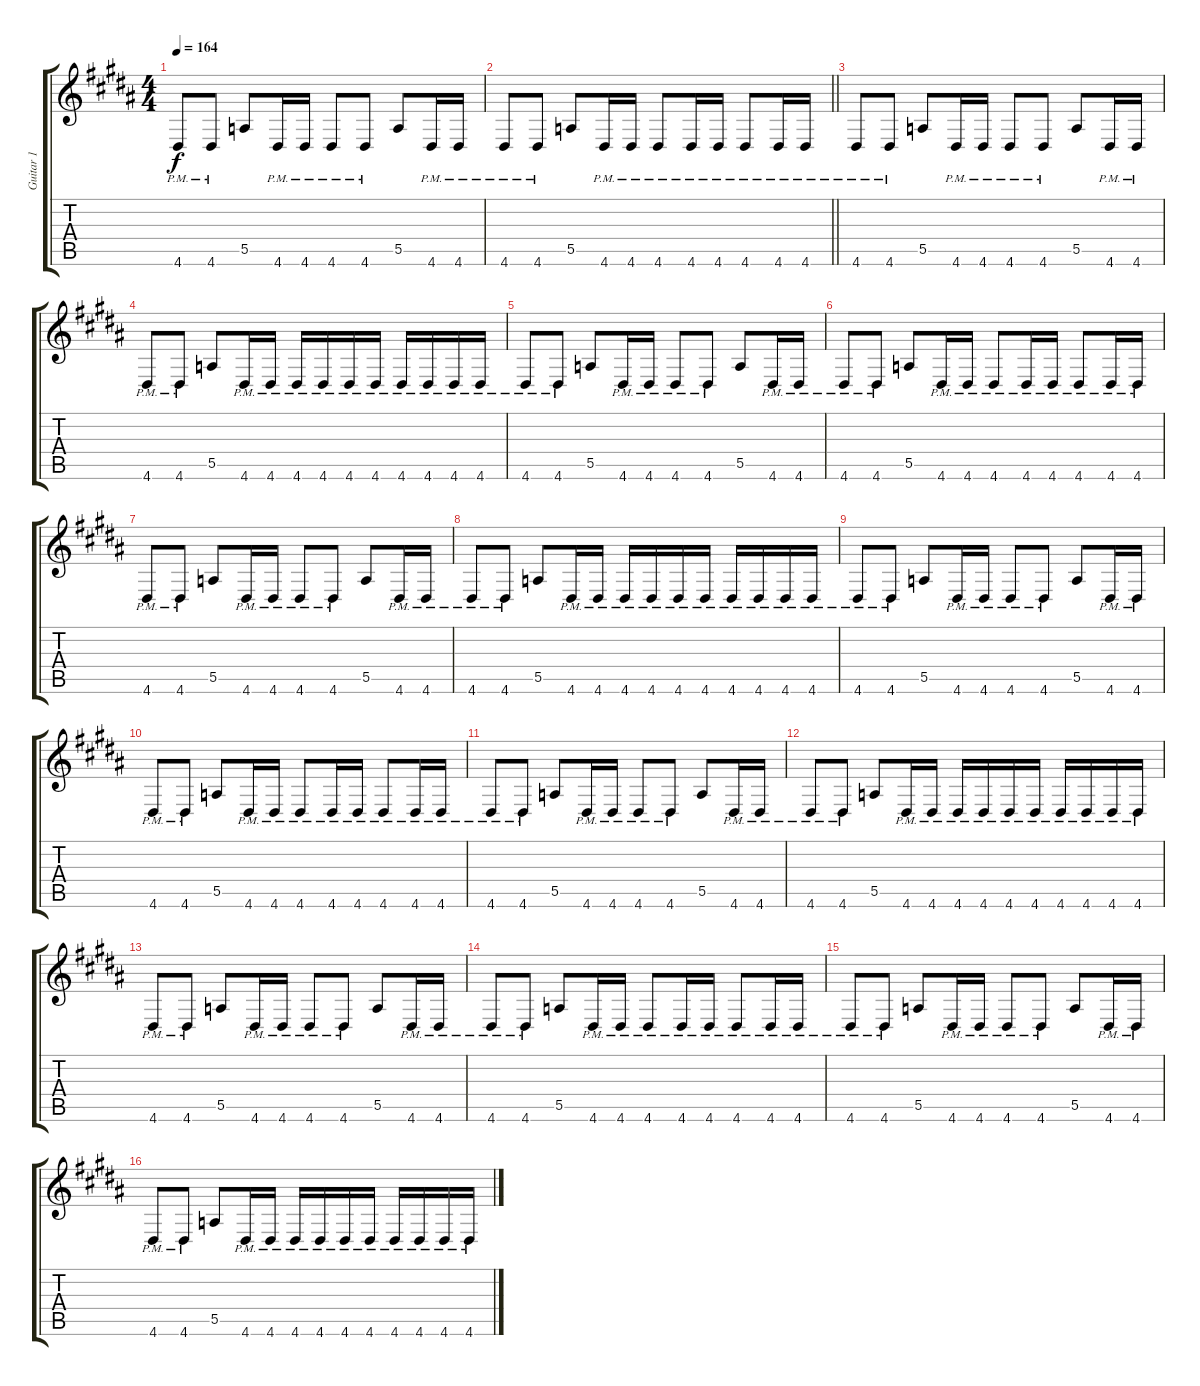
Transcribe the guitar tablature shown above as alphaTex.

\track ("Guitar 1" "Guitar 1") {instrument overdrivenguitar}
\staff {score tabs}
\tuning (B3 Gb3 D3 A2 E2 B1) {hide}
\ts (4 4)
\tempo 164
\clef g2
\ks g#minor
4.6{pm}.8{dy f} 4.6{pm}.8 5.5.8 4.6{pm}.16 4.6{pm}.16 4.6{pm}.8 4.6{pm}.8 5.5.8 4.6{pm}.16 4.6{pm}.16 |
\barLineRight lightlight
4.6{pm}.8 4.6{pm}.8 5.5.8 4.6{pm}.16 4.6{pm}.16 4.6{pm}.8 4.6{pm}.16 4.6{pm}.16 4.6{pm}.8 4.6{pm}.16 4.6{pm}.16 |
4.6{pm}.8 4.6{pm}.8 5.5.8 4.6{pm}.16 4.6{pm}.16 4.6{pm}.8 4.6{pm}.8 5.5.8 4.6{pm}.16 4.6{pm}.16 |
4.6{pm}.8 4.6{pm}.8 5.5.8 4.6{pm}.16 4.6{pm}.16 4.6{pm}.16 4.6{pm}.16 4.6{pm}.16 4.6{pm}.16 4.6{pm}.16 4.6{pm}.16 4.6{pm}.16 4.6{pm}.16 |
4.6{pm}.8 4.6{pm}.8 5.5.8 4.6{pm}.16 4.6{pm}.16 4.6{pm}.8 4.6{pm}.8 5.5.8 4.6{pm}.16 4.6{pm}.16 |
4.6{pm}.8 4.6{pm}.8 5.5.8 4.6{pm}.16 4.6{pm}.16 4.6{pm}.8 4.6{pm}.16 4.6{pm}.16 4.6{pm}.8 4.6{pm}.16 4.6{pm}.16 |
4.6{pm}.8 4.6{pm}.8 5.5.8 4.6{pm}.16 4.6{pm}.16 4.6{pm}.8 4.6{pm}.8 5.5.8 4.6{pm}.16 4.6{pm}.16 |
4.6{pm}.8 4.6{pm}.8 5.5.8 4.6{pm}.16 4.6{pm}.16 4.6{pm}.16 4.6{pm}.16 4.6{pm}.16 4.6{pm}.16 4.6{pm}.16 4.6{pm}.16 4.6{pm}.16 4.6{pm}.16 |
4.6{pm}.8 4.6{pm}.8 5.5.8 4.6{pm}.16 4.6{pm}.16 4.6{pm}.8 4.6{pm}.8 5.5.8 4.6{pm}.16 4.6{pm}.16 |
4.6{pm}.8 4.6{pm}.8 5.5.8 4.6{pm}.16 4.6{pm}.16 4.6{pm}.8 4.6{pm}.16 4.6{pm}.16 4.6{pm}.8 4.6{pm}.16 4.6{pm}.16 |
4.6{pm}.8 4.6{pm}.8 5.5.8 4.6{pm}.16 4.6{pm}.16 4.6{pm}.8 4.6{pm}.8 5.5.8 4.6{pm}.16 4.6{pm}.16 |
4.6{pm}.8 4.6{pm}.8 5.5.8 4.6{pm}.16 4.6{pm}.16 4.6{pm}.16 4.6{pm}.16 4.6{pm}.16 4.6{pm}.16 4.6{pm}.16 4.6{pm}.16 4.6{pm}.16 4.6{pm}.16 |
4.6{pm}.8 4.6{pm}.8 5.5.8 4.6{pm}.16 4.6{pm}.16 4.6{pm}.8 4.6{pm}.8 5.5.8 4.6{pm}.16 4.6{pm}.16 |
4.6{pm}.8 4.6{pm}.8 5.5.8 4.6{pm}.16 4.6{pm}.16 4.6{pm}.8 4.6{pm}.16 4.6{pm}.16 4.6{pm}.8 4.6{pm}.16 4.6{pm}.16 |
4.6{pm}.8 4.6{pm}.8 5.5.8 4.6{pm}.16 4.6{pm}.16 4.6{pm}.8 4.6{pm}.8 5.5.8 4.6{pm}.16 4.6{pm}.16 |
4.6{pm}.8 4.6{pm}.8 5.5.8 4.6{pm}.16 4.6{pm}.16 4.6{pm}.16 4.6{pm}.16 4.6{pm}.16 4.6{pm}.16 4.6{pm}.16 4.6{pm}.16 4.6{pm}.16 4.6{pm}.16
